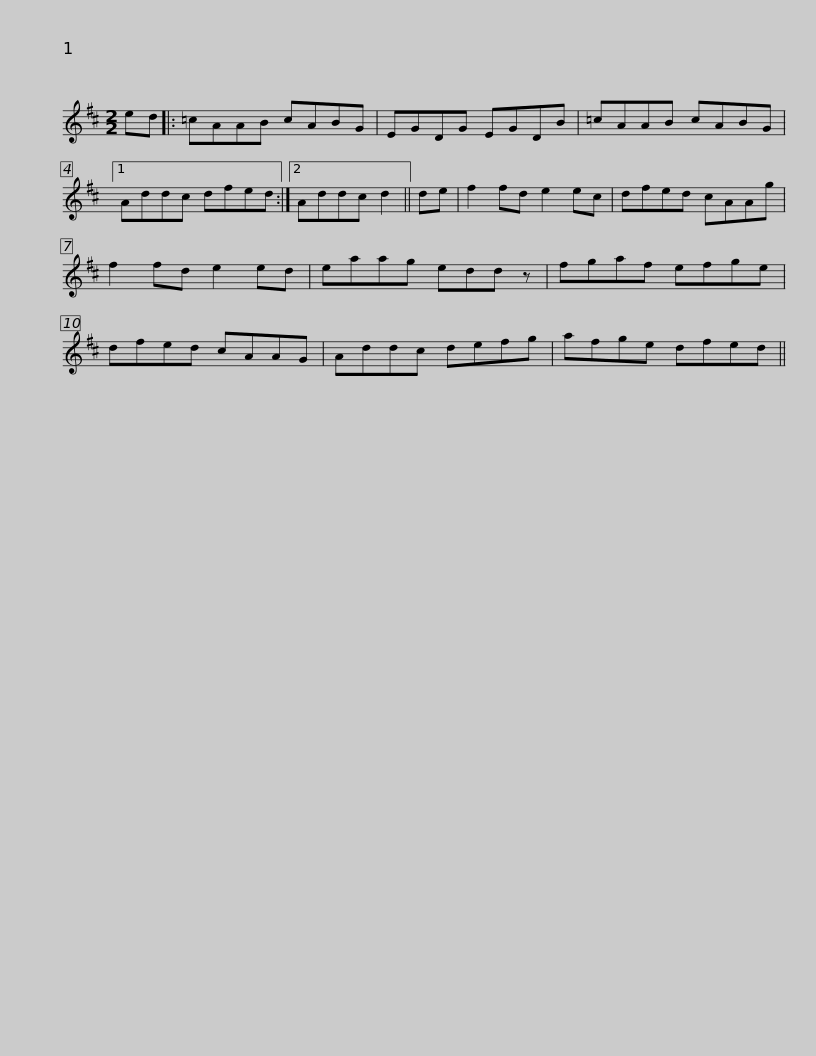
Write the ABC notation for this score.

X:1
L:1/8
M:2/2
I:linebreak $
K:D
V:1 treble
V:1
 ed |: =cAAB cABG | EGDG EGDB | =cAAB cABG |1 Addc dfed :|2 %5
 Addc d2 || de |$ f2 fd e2 ec | dfed cAAg | f2 fd e2 ed | %10
 eaag edd z | fgaf efge | dfed cAAG |$ Addc defg | afge dfed || %15
